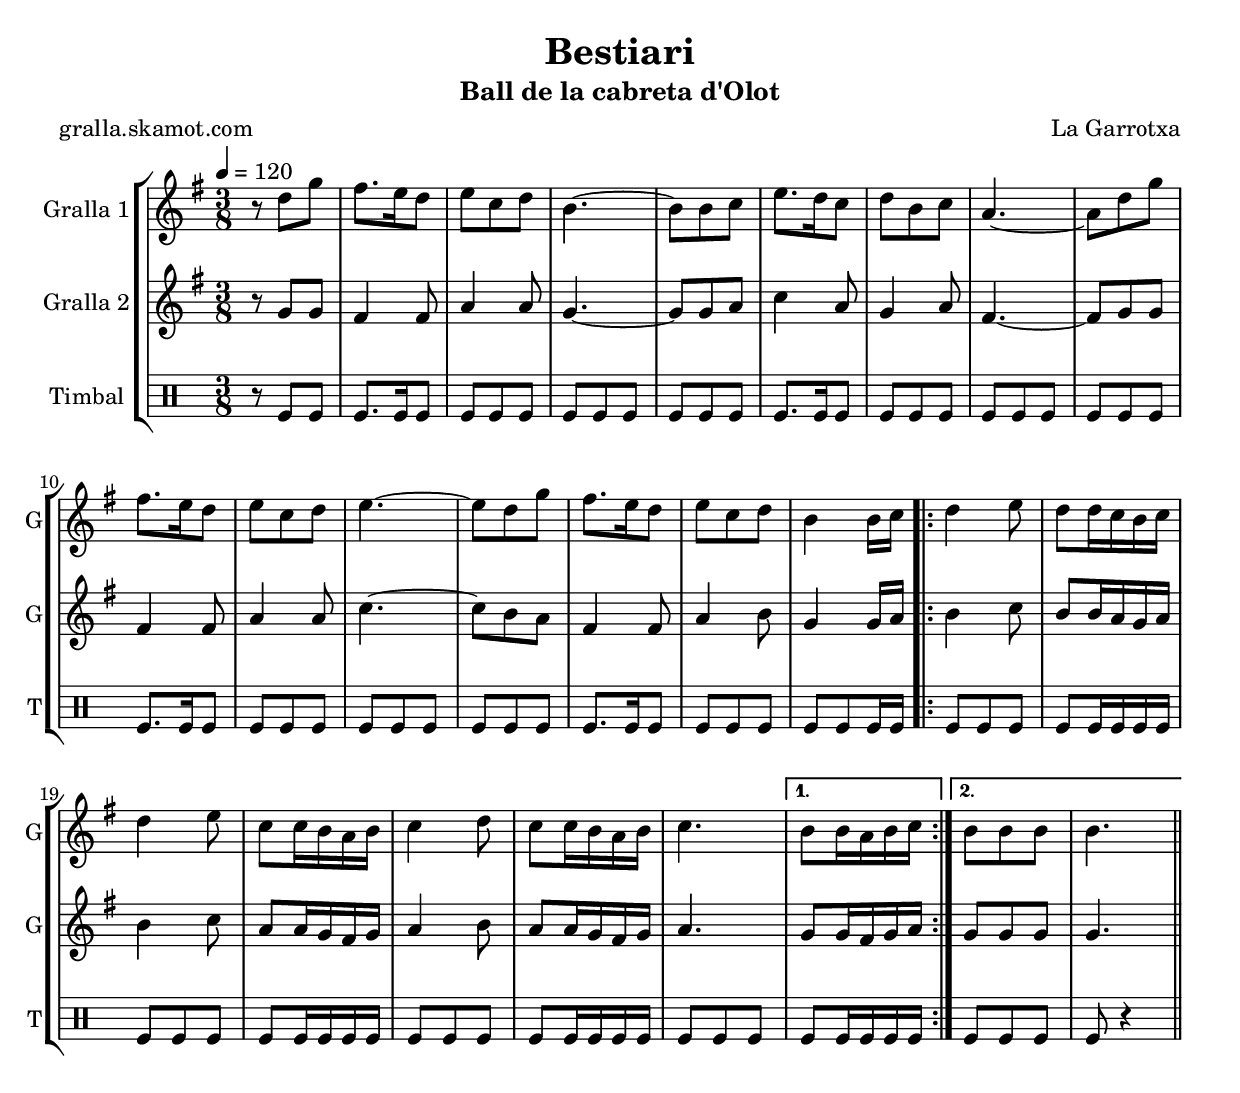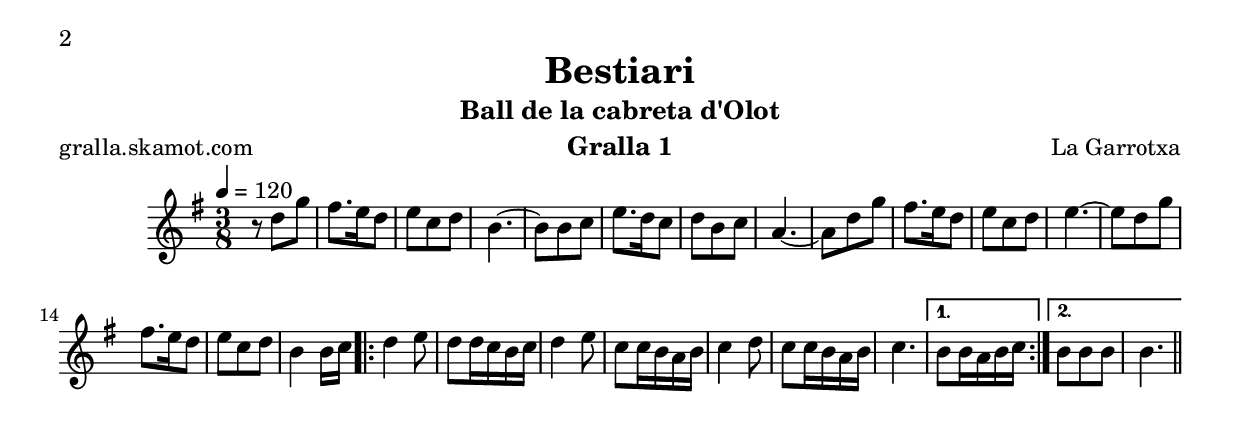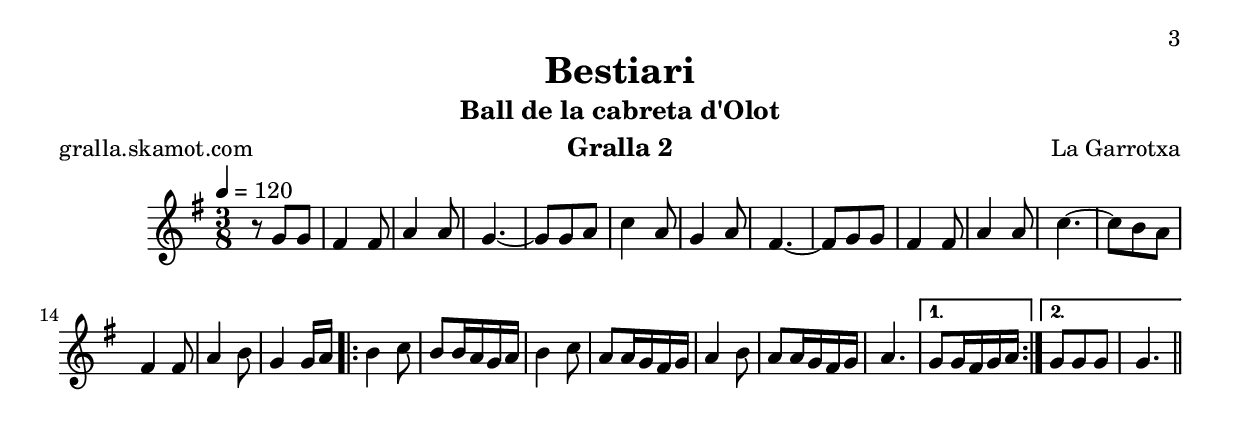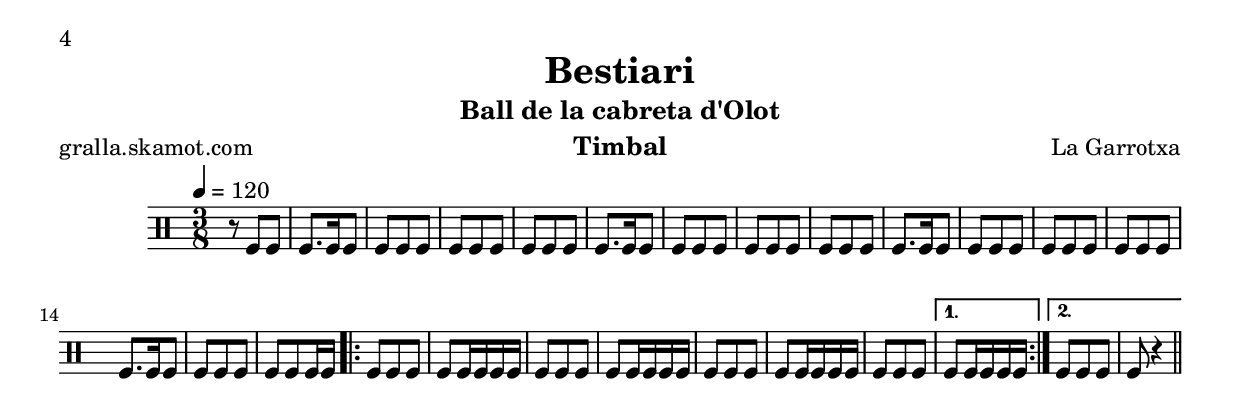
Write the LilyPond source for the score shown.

\version "2.16.2"

\header {
  dedication=""
  title="Bestiari"
  subtitle="Ball de la cabreta d'Olot"
  subsubtitle=""
  poet="gralla.skamot.com"
  meter=""
  piece=""
  composer="La Garrotxa"
  arranger=""
  opus=""
  instrument=""
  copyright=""
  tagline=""
}

liniaroAa =
\relative d''
{
  \tempo 4=120
  \clef treble
  \key g \major
  \time 3/8
  r8 d g  |
  fis8. e16 d8  |
  e8 c d  |
  b4. ~  |
  %05
  b8 b c  |
  e8. d16 c8  |
  d8 b c  |
  a4. ~  |
  a8 d g  |
  %10
  fis8. e16 d8  |
  e8 c d  |
  e4. ~  |
  e8 d g  |
  fis8. e16 d8  |
  %15
  e8 c d  |
  b4 b16 c  |
  \repeat volta 2 { d4 e8  |
  d8 d16 c b c  |
  d4 e8  |
  %20
  c8 c16 b a b  |
  c4 d8  |
  c8 c16 b a b  |
  c4. }
  \alternative { { b8 b16 a b c }
  %25
  { b8 b b  |
  b4. } } \bar "||"
}

liniaroAb =
\relative g'
{
  \tempo 4=120
  \clef treble
  \key g \major
  \time 3/8
  r8 g g  |
  fis4 fis8  |
  a4 a8  |
  g4. ~  |
  %05
  g8 g a  |
  c4 a8  |
  g4 a8  |
  fis4. ~  |
  fis8 g g  |
  %10
  fis4 fis8  |
  a4 a8  |
  c4. ~  |
  c8 b a  |
  fis4 fis8  |
  %15
  a4 b8  |
  g4 g16 a  |
  \repeat volta 2 { b4 c8  |
  b8 b16 a g a  |
  b4 c8  |
  %20
  a8 a16 g fis g  |
  a4 b8  |
  a8 a16 g fis g  |
  a4. }
  \alternative { { g8 g16 fis g a }
  %25
  { g8 g g  |
  g4. } } \bar "||"
}

liniaroAc =
\drummode
{
  \tempo 4=120
  \time 3/8
  r8 tomfl tomfl  |
  tomfl8. tomfl16 tomfl8  |
  tomfl8 tomfl tomfl  |
  tomfl8 tomfl tomfl  |
  %05
  tomfl8 tomfl tomfl  |
  tomfl8. tomfl16 tomfl8  |
  tomfl8 tomfl tomfl  |
  tomfl8 tomfl tomfl  |
  tomfl8 tomfl tomfl  |
  %10
  tomfl8. tomfl16 tomfl8  |
  tomfl8 tomfl tomfl  |
  tomfl8 tomfl tomfl  |
  tomfl8 tomfl tomfl  |
  tomfl8. tomfl16 tomfl8  |
  %15
  tomfl8 tomfl tomfl  |
  tomfl8 tomfl tomfl16 tomfl  |
  \repeat volta 2 { tomfl8 tomfl tomfl  |
  tomfl8 tomfl16 tomfl tomfl tomfl  |
  tomfl8 tomfl tomfl  |
  %20
  tomfl8 tomfl16 tomfl tomfl tomfl  |
  tomfl8 tomfl tomfl  |
  tomfl8 tomfl16 tomfl tomfl tomfl  |
  tomfl8 tomfl tomfl }
  \alternative { { tomfl8 tomfl16 tomfl tomfl tomfl }
  %25
  { tomfl8 tomfl tomfl  |
  tomfl8 r4 } } \bar "||"
}

\bookpart {
  \score {
    \new StaffGroup {
      \override Score.RehearsalMark.self-alignment-X = #LEFT
      <<
        \new Staff \with {instrumentName = #"Gralla 1" shortInstrumentName = #"G"} \liniaroAa
        \new Staff \with {instrumentName = #"Gralla 2" shortInstrumentName = #"G"} \liniaroAb
        \new DrumStaff \with {instrumentName = #"Timbal" shortInstrumentName = #"T"} \liniaroAc
      >>
    }
    \layout {}
  }
  \score { \unfoldRepeats
    \new StaffGroup {
      \override Score.RehearsalMark.self-alignment-X = #LEFT
      <<
        \new Staff \with {instrumentName = #"Gralla 1" shortInstrumentName = #"G"} \liniaroAa
        \new Staff \with {instrumentName = #"Gralla 2" shortInstrumentName = #"G"} \liniaroAb
        \new DrumStaff \with {instrumentName = #"Timbal" shortInstrumentName = #"T"} \liniaroAc
      >>
    }
    \midi {
      \set Staff.midiInstrument = "oboe"
      \set DrumStaff.midiInstrument = "drums"
    }
  }
}

\bookpart {
  \header {instrument="Gralla 1"}
  \score {
    \new StaffGroup {
      \override Score.RehearsalMark.self-alignment-X = #LEFT
      <<
        \new Staff \liniaroAa
      >>
    }
    \layout {}
  }
  \score { \unfoldRepeats
    \new StaffGroup {
      \override Score.RehearsalMark.self-alignment-X = #LEFT
      <<
        \new Staff \liniaroAa
      >>
    }
    \midi {
      \set Staff.midiInstrument = "oboe"
      \set DrumStaff.midiInstrument = "drums"
    }
  }
}

\bookpart {
  \header {instrument="Gralla 2"}
  \score {
    \new StaffGroup {
      \override Score.RehearsalMark.self-alignment-X = #LEFT
      <<
        \new Staff \liniaroAb
      >>
    }
    \layout {}
  }
  \score { \unfoldRepeats
    \new StaffGroup {
      \override Score.RehearsalMark.self-alignment-X = #LEFT
      <<
        \new Staff \liniaroAb
      >>
    }
    \midi {
      \set Staff.midiInstrument = "oboe"
      \set DrumStaff.midiInstrument = "drums"
    }
  }
}

\bookpart {
  \header {instrument="Timbal"}
  \score {
    \new StaffGroup {
      \override Score.RehearsalMark.self-alignment-X = #LEFT
      <<
        \new DrumStaff \liniaroAc
      >>
    }
    \layout {}
  }
  \score { \unfoldRepeats
    \new StaffGroup {
      \override Score.RehearsalMark.self-alignment-X = #LEFT
      <<
        \new DrumStaff \liniaroAc
      >>
    }
    \midi {
      \set Staff.midiInstrument = "oboe"
      \set DrumStaff.midiInstrument = "drums"
    }
  }
}

